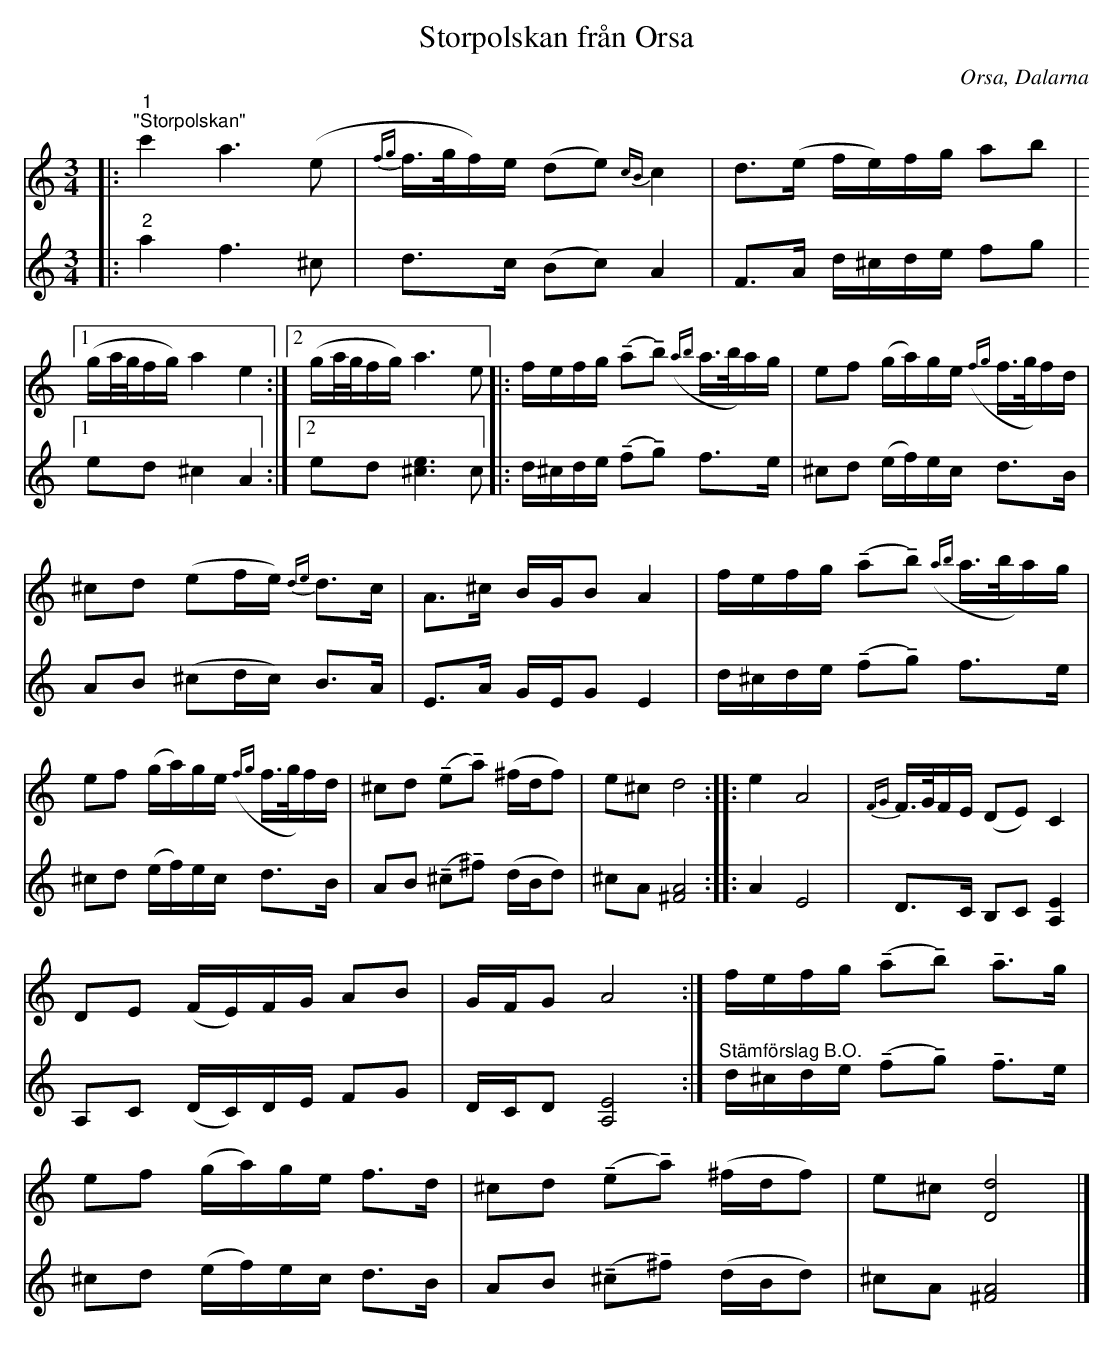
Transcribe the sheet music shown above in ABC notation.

X:1
T:Storpolskan från Orsa
O:Orsa, Dalarna
L:1/8
M:3/4
U:t=tenuto
K:Am
V:1
|:"^1""^\"Storpolskan\"" c'2 a3 (e |{fg} f/>g/f/)e/ (de){cB} c2 | d>(e f/e/)f/g/ ab |1 (g/a/4g/4f/g/) a2 e2 :|2 (g/a/4g/4f/g/) a3 e |:
f/e/f/g/ (tatb)({ab} a/>b/a/)g/ | ef (g/a/)g/e/({fg} f/>g/f/)d/ | ^cd (ef/e/){de} d>c | A>^c B/G/B A2 |
f/e/f/g/ (tatb)({ab} a/>b/a/)g/ | ef (g/a/)g/e/({fg} f/>g/f/)d/ | ^cd (teta) (^f/d/f) | e^c d4 ::
e2 A4 |{FG} F/>G/F/E/ (DE) C2 | DE (F/E/)F/G/ AB | G/F/G A4 :|
f/e/f/g/ (tatb) ta>g | ef (g/a/)g/e/ f>d | ^cd (teta) (^f/d/f) | e^c [Dd]4 |]
V:2
|:"^2" a2 f3 ^c | d>c (Bc) A2 | F>A d/^c/d/e/ fg |1 ed ^c2 A2 :|2 ed [^ce]3 c |:
d/^c/d/e/ (tftg) f>e | ^cd (e/f/)e/c/ d>B | AB (^cd/c/) B>A | E>A G/E/G E2 |
d/^c/d/e/ (tftg) f>e | ^cd (e/f/)e/c/ d>B | AB (t^ct^f) (d/B/d) | ^cA [^FA]4 ::
A2 E4 | D>C B,C [A,E]2 | A,C (D/C/)D/E/ FG | D/C/D [A,E]4 :|
"^Stämförslag B.O." d/^c/d/e/ (tftg) tf>e | ^cd (e/f/)e/c/ d>B | AB (t^ct^f) (d/B/d) | ^cA [^FA]4 |]
